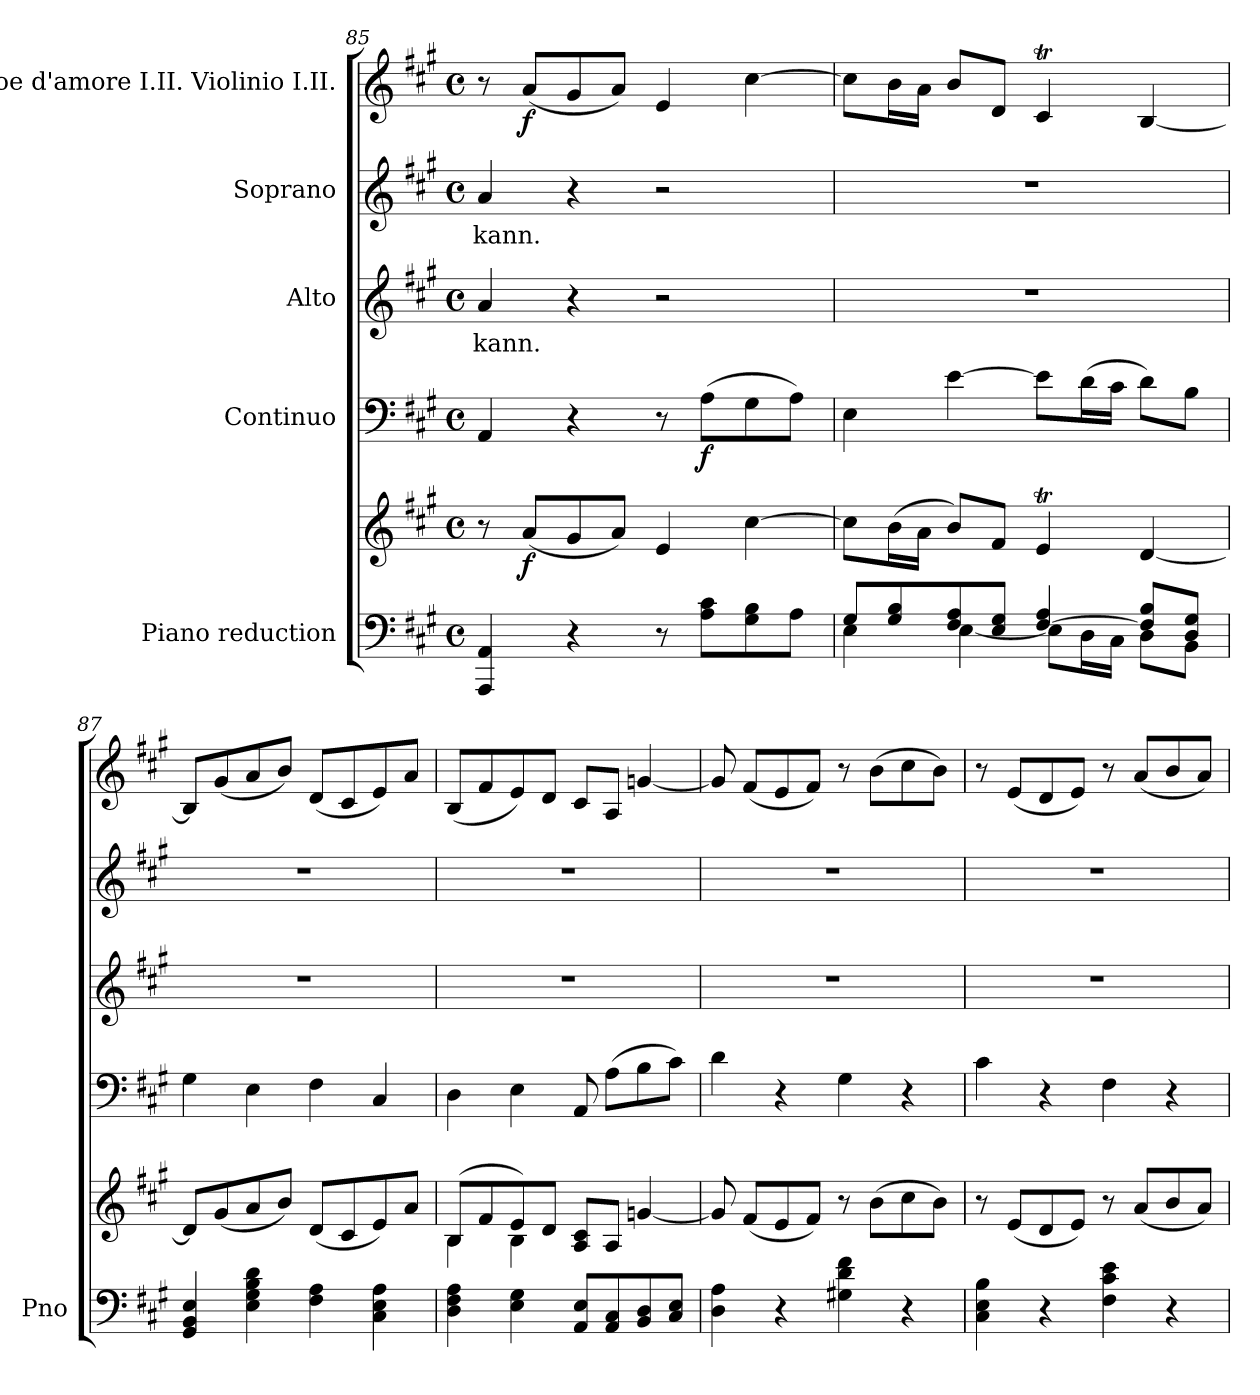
**kern	**kern	**dynam	**kern	**dynam	**kern	**text	**kern	**text	**kern	**dynam
*part5	*part5	*part5	*part4	*part4	*part3	*part3	*part2	*part2	*part1	*part1
*staff6	*staff5	*staff5/6	*staff4	*staff4	*staff3	*staff3	*staff2	*staff2	*staff1	*staff1
*I"Piano reduction	*	*	*I"Continuo	*	*I"Alto	*	*I"Soprano	*	*I"Oboe d'amore I.II. Violinio I.II.	*
*I'Pno	*	*	*	*	*	*	*	*	*	*
*clefF4	*clefG2	*	*clefF4	*	*clefG2	*	*clefG2	*	*clefG2	*
*k[f#c#g#]	*k[f#c#g#]	*	*k[f#c#g#]	*	*k[f#c#g#]	*	*k[f#c#g#]	*	*k[f#c#g#]	*
*M4/4	*M4/4	*	*M4/4	*	*M4/4	*	*M4/4	*	*M4/4	*
*met(c)	*met(c)	*	*met(c)	*	*met(c)	*	*met(c)	*	*met(c)	*
=85	=85	=85	=85	=85	=85	=85	=85	=85	=85	=85
!	!	!	!	!	!	!LO:LY:b	!	!LO:LY:b	!	!
4AAA/ 4AA/	8r	.	4AA/	.	4a/	kann.	4a/	kann.	8r	.
!	!	!LO:DY:b	!	!	!	!	!	!	!	!LO:DY:b
.	(8a/L	f	.	.	.	.	.	.	(8a/L	f
4r	8g#/	.	4r	.	4r	.	4r	.	8g#/	.
.	8a/J)	.	.	.	.	.	.	.	8a/J)	.
8r	4e/	.	8r	.	2r	.	2r	.	4e/	.
!	!	!	!	!LO:DY:b	!	!	!	!	!	!
8A\ 8c#\L	.	.	(8A\L	f	.	.	.	.	.	.
8G#\ 8B\	[4cc#\	.	8G#\	.	.	.	.	.	[4cc#\	.
8A\J	.	.	8A\J)	.	.	.	.	.	.	.
!!LO:LB:g=z
=86	=86	=86	=86	=86	=86	=86	=86	=86	=86	=86
*^	*	*	*	*	*	*	*	*	*	*
8G#/L	4E\	8cc#\L]	.	4E\	.	1r	.	1r	.	8cc#\L]	.
8G#/ 8B/	.	(16b\L	.	.	.	.	.	.	.	16b\L	.
.	.	16a\JJ	.	.	.	.	.	.	.	16a\JJ	.
8F#/ 8A/	[4E\	8b/L)	.	[4e\	.	.	.	.	.	8b/L	.
8E/ 8G#/J	.	8f#/J	.	.	.	.	.	.	.	8d/J	.
[4F#/ 4A/	8E\L]	4eT/	.	8e\L]	.	.	.	.	.	4c#t/	.
.	16D\L	.	.	(16d\L	.	.	.	.	.	.	.
.	16C#\JJ	.	.	16c#\JJ	.	.	.	.	.	.	.
8F#/] 8B/L	8D\L	[4d/	.	8d\L)	.	.	.	.	.	[4B/	.
8D/ 8G#/J	8BB\J	.	.	8B\J	.	.	.	.	.	.	.
*v	*v	*	*	*	*	*	*	*	*	*	*
!!LO:PB:g=z
=87	=87	=87	=87	=87	=87	=87	=87	=87	=87	=87
4GG#/ 4BB/ 4E/	8d/L]	.	4G#\	.	1r	.	1r	.	8B/L]	.
.	(8g#/	.	.	.	.	.	.	.	(8g#/	.
4E\ 4G#\ 4B\ 4d\	8a/	.	4E\	.	.	.	.	.	8a/	.
.	8b/J)	.	.	.	.	.	.	.	8b/J)	.
4F#\ 4A\	(8d/L	.	4F#\	.	.	.	.	.	(8d/L	.
.	8c#/	.	.	.	.	.	.	.	8c#/	.
4C#\ 4E\ 4A\	8e/)	.	4C#/	.	.	.	.	.	8e/)	.
.	8a/J	.	.	.	.	.	.	.	8a/J	.
=88	=88	=88	=88	=88	=88	=88	=88	=88	=88	=88
*	*^	*	*	*	*	*	*	*	*	*
4D\ 4F#\ 4A\	(8B/L	4B\	.	4D\	.	1r	.	1r	.	(8B/L	.
.	8f#/	.	.	.	.	.	.	.	.	8f#/	.
4E\ 4G#\	8e/)	4B\	.	4E\	.	.	.	.	.	8e/)	.
.	8d/J	.	.	.	.	.	.	.	.	8d/J	.
8AA/ 8E/L	8A/ 8c#/L	4ryy	.	8AA/	.	.	.	.	.	8c#/L	.
8AA/ 8C#/	8A/J	.	.	(8A\L	.	.	.	.	.	8A/J	.
8BB/ 8D/	[<4gn/	4ryy	.	8B\	.	.	.	.	.	[4gn/	.
8C#/ 8E/J	.	.	.	8c#\J)	.	.	.	.	.	.	.
*	*v	*v	*	*	*	*	*	*	*	*	*
=89	=89	=89	=89	=89	=89	=89	=89	=89	=89	=89
4D\ 4A\	8g/]	.	4d\	.	1r	.	1r	.	8g/]	.
.	(8f#/L	.	.	.	.	.	.	.	(8f#/L	.
4r	8e/	.	4r	.	.	.	.	.	8e/	.
.	8f#/J)	.	.	.	.	.	.	.	8f#/J)	.
4G#X\ 4d\ 4f#\	8r	.	4G#\	.	.	.	.	.	8r	.
.	(8b\L	.	.	.	.	.	.	.	(8b\L	.
4r	8cc#\	.	4r	.	.	.	.	.	8cc#\	.
.	8b\J)	.	.	.	.	.	.	.	8b\J)	.
=90	=90	=90	=90	=90	=90	=90	=90	=90	=90	=90
4C#\ 4E\ 4B\	8r	.	4c#\	.	1r	.	1r	.	8r	.
.	(8e/L	.	.	.	.	.	.	.	(8e/L	.
4r	8d/	.	4r	.	.	.	.	.	8d/	.
.	8e/J)	.	.	.	.	.	.	.	8e/J)	.
4F#\ 4c#\ 4e\	8r	.	4F#\	.	.	.	.	.	8r	.
.	(8a/L	.	.	.	.	.	.	.	(8a/L	.
4r	8b/	.	4r	.	.	.	.	.	8b/	.
.	8a/J)	.	.	.	.	.	.	.	8a/J)	.
=	=	=	=	=	=	=	=	=	=	=
*-	*-	*-	*-	*-	*-	*-	*-	*-	*-	*-
